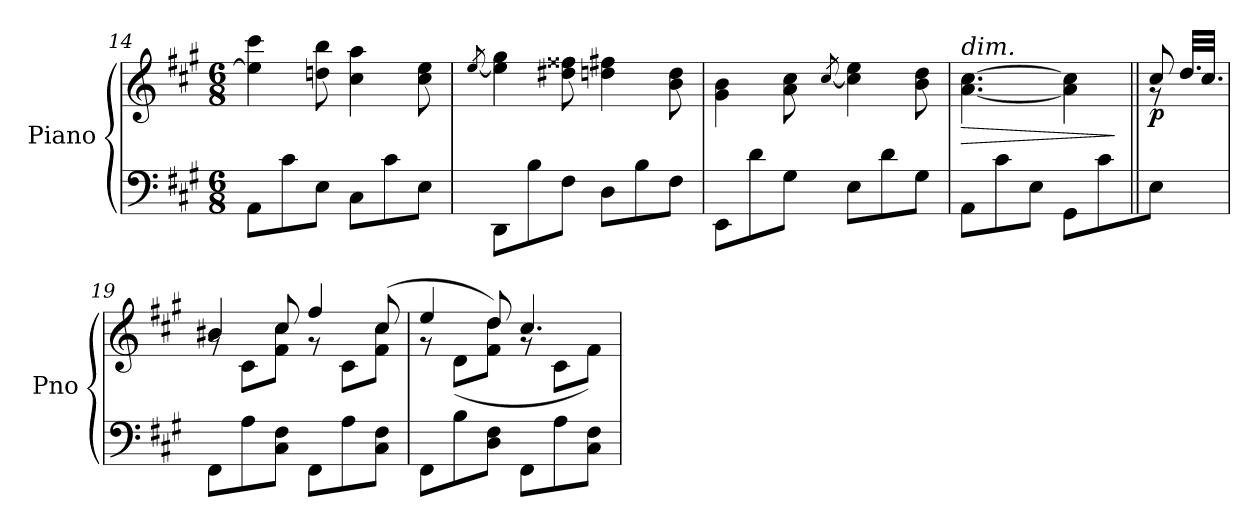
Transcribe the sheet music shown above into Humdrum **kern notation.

**kern	**kern	**dynam
*part1	*part1	*part1
*staff2	*staff1	*staff1/2
*I"Piano	*	*
*I'Pno	*	*
*clefF4	*clefG2	*
*k[f#c#g#]	*k[f#c#g#]	*
*M6/8	*M6/8	*
=14	=14	=14
8AA\L	4ee\] 4ccc#\	.
8c#\	.	.
8E\J	8ddn\ 8bb\	.
8C#\L	4cc#\ 4aa\	.
8c#\	.	.
8E\J	8cc#\ 8ee\	.
!!LO:LB:g=z
=15	=15	=15
.	[8qee/	.
8DD\L	4ee\] 4gg#\	.
8B\	.	.
8F#\J	8dd#X\ 8ff##X\	.
8D\L	4ddn\ 4ff#X\	.
8B\	.	.
8F#\J	8b\ 8dd\	.
=16	=16	=16
8EE\L	4g#\ 4b\	.
8d\	.	.
8G#\J	8a\ 8cc#\	.
.	[8qcc#/	.
8E\L	4cc#\] 4ee\	.
8d\	.	.
8G#\J	8b\ 8dd\	.
=17	=17	=17
!	!LO:TX:a:i:t=dim.	!
!	!	!LO:HP:b
8AA\L	[4.a\ [4.cc#\	>
8c#\	.	.
8E\J	.	.
8GG#\L	4a\] 4cc#\]	.
8c#\	.	.
.	.	]
=18||	=18||	=18||
*	*^	*
*	*	*^	*
!	!	!	!	!LO:DY:b
8E\J	8cc#/	8rg	16ryy	p
*	*	*	*Xtuplet	*
.	.	.	48.dd/LL	.
.	.	.	48.cc#/JJ	.
*	*	*v	*v	*
=19	=19	=19	=19
8FF#\L	4b#X/	8rg	.
8A\	.	(>8c#\L	.
8C#\ 8F#\J	(8cc#/	8f#\ 8cc#\J	.
8FF#\L	4ff#/	8rg	.
8A\	.	8c#\L	.
8C#\ 8F#\J	(8cc#/	8f#\ 8cc#\J	.
=20	=20	=20	=20
8FF#\L	4ee/	8rg	.
8B\	.	(>8d\L	.
8D\ 8F#\J	8dd/)	8f#\ 8dd\J	.
8FF#\L	4.cc#/	8rg	.
8A\	.	8c#\L	.
8C#\ 8F#\J	.	8f#\J)	.
*	*v	*v	*
=	=	=
*-	*-	*-
